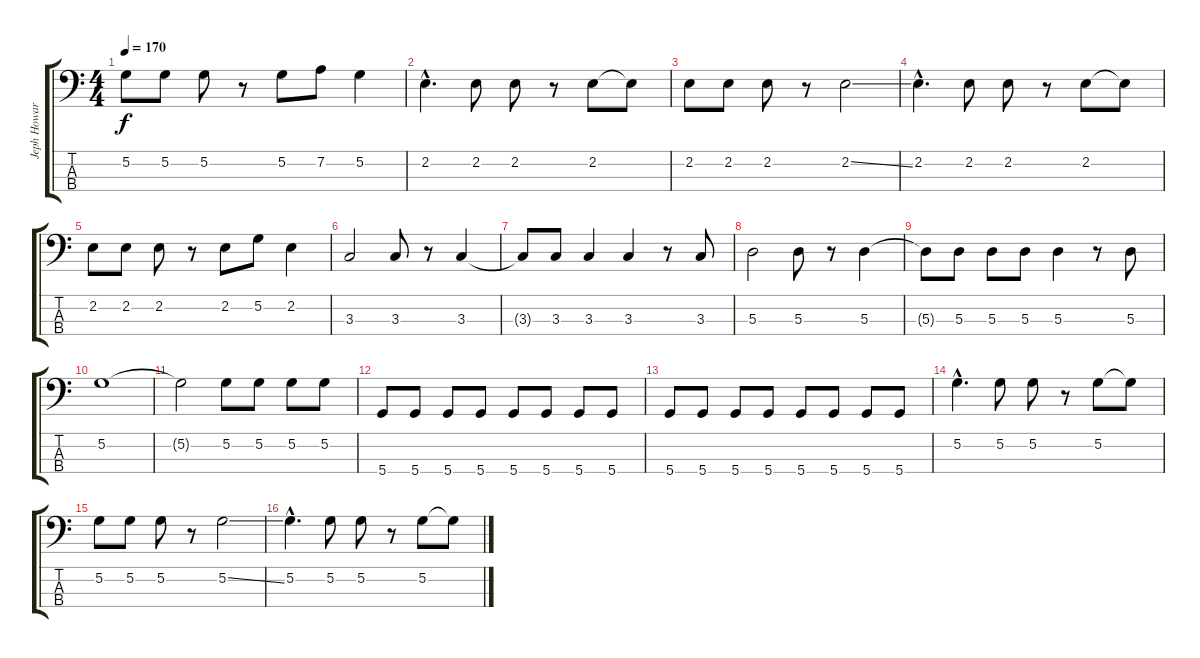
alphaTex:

\track ("Jeph Howard" "Jeph Howar") {instrument electricbasspick}
\staff {score tabs}
\tuning (G2 D2 A1 D1) {hide}
\ts (4 4)
\tempo 170
\clef f4
\ks c
5.2.8{dy f} 5.2.8 5.2.8 r.8 5.2.8 7.2.8 5.2.4 |
2.2{hac}.4{d} 2.2.8 2.2.8 r.8 2.2.8 2.2{t}.8 |
2.2.8 2.2.8 2.2.8 r.8 2.2{ss}.2 |
2.2{hac}.4{d} 2.2.8 2.2.8 r.8 2.2.8 2.2{t}.8 |
2.2.8 2.2.8 2.2.8 r.8 2.2.8 5.2.8 2.2.4 |
3.3.2 3.3.8 r.8 3.3.4 |
3.3{t}.8 3.3.8 3.3.4 3.3.4 r.8 3.3.8 |
5.3.2 5.3.8 r.8 5.3.4 |
5.3{t}.8 5.3.8 5.3.8 5.3.8 5.3.4 r.8 5.3.8 |
5.2.1 |
5.2{t}.2 5.2.8 5.2.8 5.2.8 5.2.8 |
5.4.8 5.4.8 5.4.8 5.4.8 5.4.8 5.4.8 5.4.8 5.4.8 |
5.4.8 5.4.8 5.4.8 5.4.8 5.4.8 5.4.8 5.4.8 5.4.8 |
5.2{hac}.4{d} 5.2.8 5.2.8 r.8 5.2.8 5.2{t}.8 |
5.2.8 5.2.8 5.2.8 r.8 5.2{ss}.2 |
5.2{hac}.4{d} 5.2.8 5.2.8 r.8 5.2.8 5.2{t}.8
